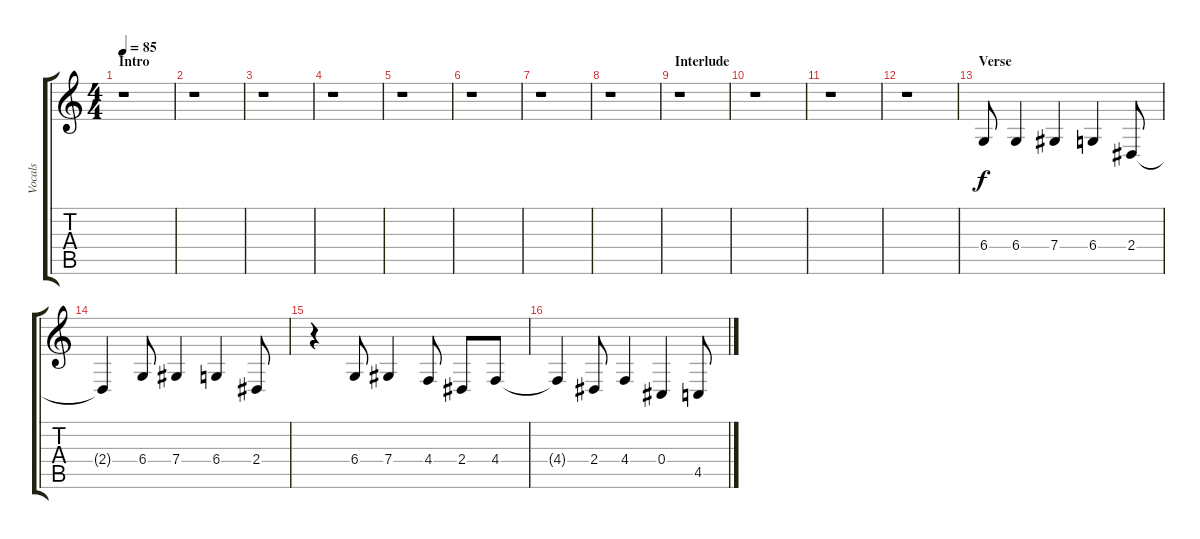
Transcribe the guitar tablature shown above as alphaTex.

\track ("Vocals" "Vocals") {instrument lead1square}
\staff {score tabs}
\tuning (Eb4 Bb3 Gb3 Db3 Ab2 Eb2) {hide}
\ts (4 4)
\section ("" "Intro")
\tempo 85
\clef g2
\ks c
r.1{dy f instrument lead1square} |
r.1 |
r.1 |
r.1 |
r.1 |
r.1 |
r.1 |
r.1 |
\section ("" "Interlude")
r.1 |
r.1 |
r.1 |
r.1 |
\section ("" "Verse")
6.4.8 6.4.4 7.4.4 6.4.4 2.4.8 |
2.4{t}.4 6.4.8 7.4.4 6.4.4 2.4.8 |
r.4 6.4.8 7.4.4 4.4.8 2.4.8 4.4.8 |
4.4{t}.4 2.4.8 4.4.4 0.4.4 4.5.8
